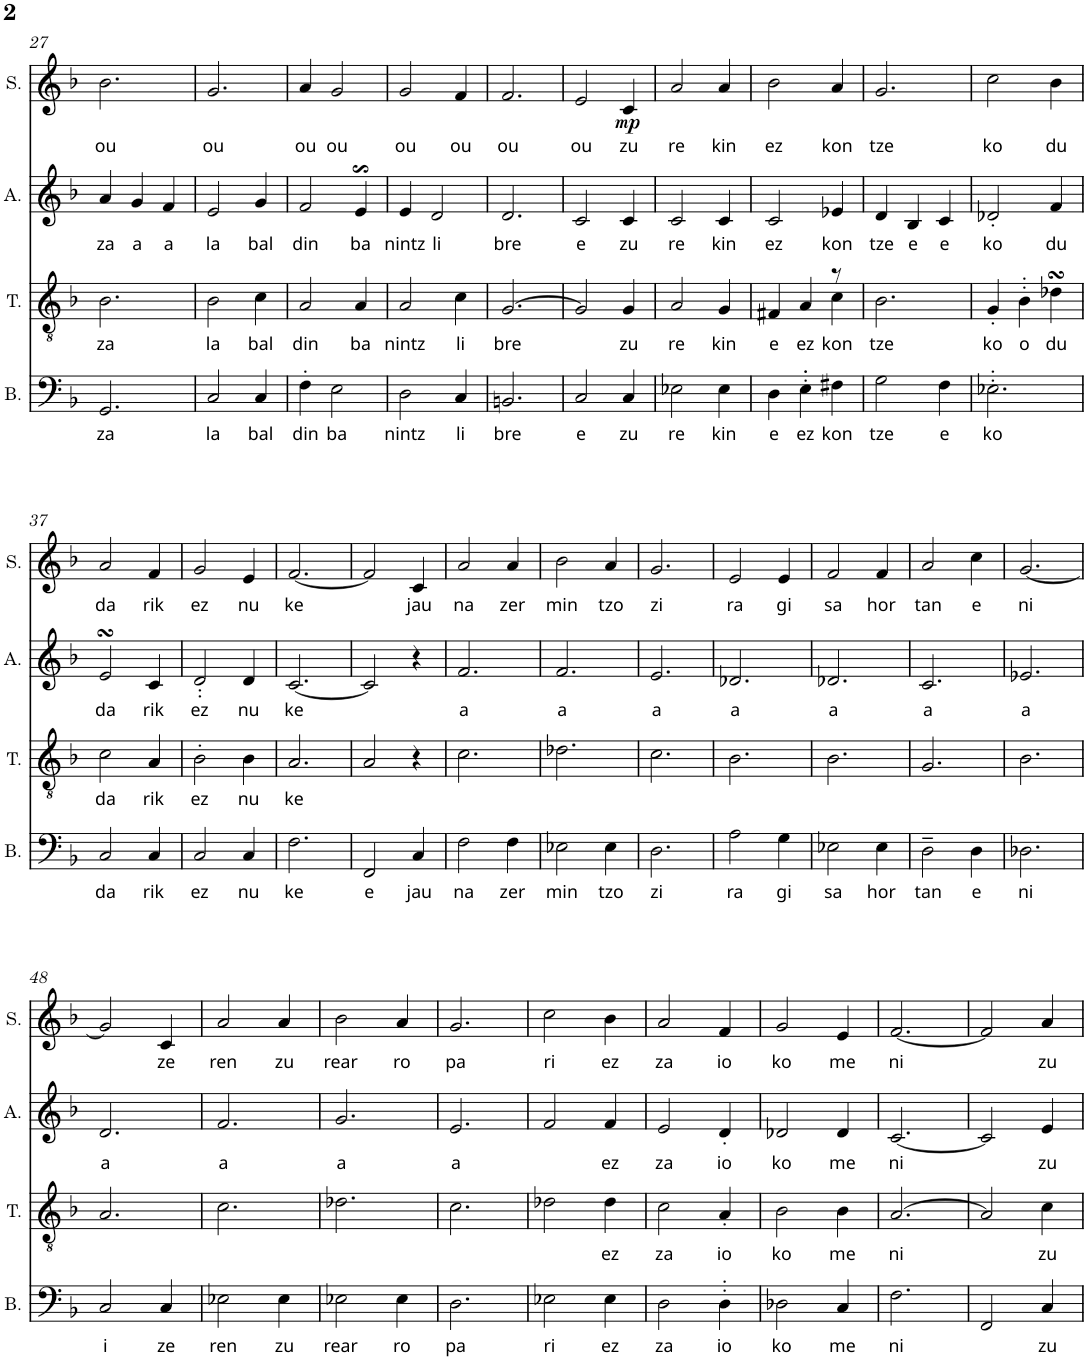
**kern	**text	**kern	**text	**kern	**text	**kern	**text	**dynam
*part4	*part4	*part3	*part3	*part2	*part2	*part1	*part1	*part1
*staff4	*staff4	*staff3	*staff3	*staff2	*staff2	*staff1	*staff1	*staff1
*I"Basse	*	*I"Ténor	*	*I"Alto	*	*I"Soprano	*	*
*I'B.	*	*I'T.	*	*I'A.	*	*I'S.	*	*
!!LO:PB:g=z
*clefF4	*	*clefGv2	*	*clefG2	*	*clefG2	*	*
*k[b-]	*	*k[b-]	*	*k[b-]	*	*k[b-]	*	*
*M3/4	*	*M3/4	*	*M3/4	*	*M3/4	*	*
=27	=27	=27	=27	=27	=27	=27	=27	=27
!	!LO:LY:b	!	!LO:LY:b	!	!LO:LY:b	!	!LO:LY:b	!
2.GG/	za	2.B-\	za	4a/	za	2.b-\	ou	.
!	!	!	!	!	!LO:LY:b	!	!	!
.	.	.	.	4g/	a	.	.	.
!	!	!	!	!	!LO:LY:b	!	!	!
.	.	.	.	4f/	a	.	.	.
=28	=28	=28	=28	=28	=28	=28	=28	=28
!	!LO:LY:b	!	!LO:LY:b	!	!LO:LY:b	!	!LO:LY:b	!
2C/	la	2B-\	la	2e/	la	2.g/	ou	.
!	!LO:LY:b	!	!LO:LY:b	!	!LO:LY:b	!	!	!
4C/	bal	4c\	bal	4g/	bal	.	.	.
=29	=29	=29	=29	=29	=29	=29	=29	=29
!	!LO:LY:b	!	!LO:LY:b	!	!LO:LY:b	!	!LO:LY:b	!
4F'\	din	2A/	din	2f/	din	4a/	ou	.
!	!LO:LY:b	!	!	!	!	!	!LO:LY:b	!
2E\	ba	.	.	.	.	2g/	ou	.
!	!	!	!LO:LY:b	!	!LO:LY:b	!	!	!
.	.	4A/	ba	4es$sS/	ba	.	.	.
=30	=30	=30	=30	=30	=30	=30	=30	=30
!	!LO:LY:b	!	!LO:LY:b	!	!LO:LY:b	!	!LO:LY:b	!
2D\	nintz	2A/	nintz	4e/	nintz	2g/	ou	.
!	!	!	!	!	!LO:LY:b	!	!	!
.	.	.	.	2d/	li	.	.	.
!	!LO:LY:b	!	!LO:LY:b	!	!	!	!LO:LY:b	!
4C/	li	4c\	li	.	.	4f/	ou	.
=31	=31	=31	=31	=31	=31	=31	=31	=31
!	!LO:LY:b	!	!LO:LY:b	!	!LO:LY:b	!	!LO:LY:b	!
2.BBn/	bre	[>2.G/	bre	2.d/	bre	2.f/	ou	.
=32	=32	=32	=32	=32	=32	=32	=32	=32
!	!LO:LY:b	!	!	!	!LO:LY:b	!	!LO:LY:b	!
2C/	e	2G/]	.	2c/	e	2e/	ou	.
!	!LO:LY:b	!	!LO:LY:b	!	!LO:LY:b	!	!LO:LY:b	!LO:DY:b
4C/	zu	4G/	zu	4c/	zu	4c/	zu	mp
=33	=33	=33	=33	=33	=33	=33	=33	=33
!	!LO:LY:b	!	!LO:LY:b	!	!LO:LY:b	!	!LO:LY:b	!
2E-X\	re	2A/	re	2c/	re	2a/	re	.
!	!LO:LY:b	!	!LO:LY:b	!	!LO:LY:b	!	!LO:LY:b	!
4E-\	kin	4G/	kin	4c/	kin	4a/	kin	.
=34	=34	=34	=34	=34	=34	=34	=34	=34
!	!LO:LY:b	!	!LO:LY:b	!	!LO:LY:b	!	!LO:LY:b	!
*	*	*^	*	*	*	*	*	*
4D\	e	4F#X/	2ryy	e	2c/	ez	2b-\	ez	.
!	!LO:LY:b	!	!	!LO:LY:b	!	!	!	!	!
4E'''\	ez	4A/	.	ez	.	.	.	.	.
!	!LO:LY:b	!	!	!LO:LY:b	!	!LO:LY:b	!	!LO:LY:b	!
4F#X\	kon	8r	4c\	kon	4e-X/	kon	4a/	kon	.
.	.	8ryy	.	.	.	.	.	.	.
*	*	*v	*v	*	*	*	*	*	*
=35	=35	=35	=35	=35	=35	=35	=35	=35
!	!LO:LY:b	!	!LO:LY:b	!	!LO:LY:b	!	!LO:LY:b	!
2G\	tze	2.B-\	tze	4d/	tze	2.g/	tze	.
!	!	!	!	!	!LO:LY:b	!	!	!
.	.	.	.	4B-/	e	.	.	.
!	!LO:LY:b	!	!	!	!LO:LY:b	!	!	!
4F\	e	.	.	4c/	e	.	.	.
=36	=36	=36	=36	=36	=36	=36	=36	=36
!	!LO:LY:b	!	!LO:LY:b	!	!LO:LY:b	!	!LO:LY:b	!
2.E-X''\	ko	4G'/	ko	2d-X'/	ko	2cc\	ko	.
!	!	!	!LO:LY:b	!	!	!	!	!
.	.	4B-''\	o	.	.	.	.	.
!	!	!	!LO:LY:b	!	!LO:LY:b	!	!LO:LY:b	!
.	.	4d-XsSSs\	du	4f/	du	4b-\	du	.
!!LO:LB:g=z
=37	=37	=37	=37	=37	=37	=37	=37	=37
!	!LO:LY:b	!	!LO:LY:b	!	!LO:LY:b	!	!LO:LY:b	!
2C/	da	2c\	da	2esSsS/	da	2a/	da	.
!	!LO:LY:b	!	!LO:LY:b	!	!LO:LY:b	!	!LO:LY:b	!
4C/	rik	4A/	rik	4c/	rik	4f/	rik	.
=38	=38	=38	=38	=38	=38	=38	=38	=38
!	!LO:LY:b	!	!LO:LY:b	!	!LO:LY:b	!	!LO:LY:b	!
2C/	ez	2B-'\	ez	2d''/	ez	2g/	ez	.
!	!LO:LY:b	!	!LO:LY:b	!	!LO:LY:b	!	!LO:LY:b	!
4C/	nu	4B-\	nu	4d/	nu	4e/	nu	.
=39	=39	=39	=39	=39	=39	=39	=39	=39
!	!LO:LY:b	!	!LO:LY:b	!	!LO:LY:b	!	!LO:LY:b	!
2.F\	ke	2.A/	ke	[2.c/	ke	[2.f/	ke	.
=40	=40	=40	=40	=40	=40	=40	=40	=40
!	!LO:LY:b	!	!	!	!	!	!	!
2FF/	e	2A/	.	2c/]	.	2f/]	.	.
!	!LO:LY:b	!	!	!	!	!	!LO:LY:b	!
4C/	jau	4r	.	4r	.	4c/	jau	.
=41	=41	=41	=41	=41	=41	=41	=41	=41
!	!LO:LY:b	!	!	!	!LO:LY:b	!	!LO:LY:b	!
2F\	na	2.c\	.	2.f/	a	2a/	na	.
!	!LO:LY:b	!	!	!	!	!	!LO:LY:b	!
4F\	zer	.	.	.	.	4a/	zer	.
=42	=42	=42	=42	=42	=42	=42	=42	=42
!	!LO:LY:b	!	!	!	!LO:LY:b	!	!LO:LY:b	!
2E-X\	min	2.d-X\	.	2.f/	a	2b-\	min	.
!	!LO:LY:b	!	!	!	!	!	!LO:LY:b	!
4E-\	tzo	.	.	.	.	4a/	tzo	.
=43	=43	=43	=43	=43	=43	=43	=43	=43
!	!LO:LY:b	!	!	!	!LO:LY:b	!	!LO:LY:b	!
2.D\	zi	2.c\	.	2.e/	a	2.g/	zi	.
=44	=44	=44	=44	=44	=44	=44	=44	=44
!	!LO:LY:b	!	!	!	!LO:LY:b	!	!LO:LY:b	!
2A\	ra	2.B-\	.	2.d-X/	a	2e/	ra	.
!	!LO:LY:b	!	!	!	!	!	!LO:LY:b	!
4G\	gi	.	.	.	.	4e/	gi	.
=45	=45	=45	=45	=45	=45	=45	=45	=45
!	!LO:LY:b	!	!	!	!LO:LY:b	!	!LO:LY:b	!
2E-X\	sa	2.B-\	.	2.d-X/	a	2f/	sa	.
!	!LO:LY:b	!	!	!	!	!	!LO:LY:b	!
4E-\	hor	.	.	.	.	4f/	hor	.
=46	=46	=46	=46	=46	=46	=46	=46	=46
!	!LO:LY:b	!	!	!	!LO:LY:b	!	!LO:LY:b	!
2D~\	tan	2.G/	.	2.c/	a	2a/	tan	.
!	!LO:LY:b	!	!	!	!	!	!LO:LY:b	!
4D\	e	.	.	.	.	4cc\	e	.
=47	=47	=47	=47	=47	=47	=47	=47	=47
!	!LO:LY:b	!	!	!	!LO:LY:b	!	!LO:LY:b	!
2.D-X\	ni	2.B-\	.	2.e-X/	a	[<2.g/	ni	.
!!LO:LB:g=z
=48	=48	=48	=48	=48	=48	=48	=48	=48
!	!LO:LY:b	!	!	!	!LO:LY:b	!	!	!
2C/	i	2.A/	.	2.d/	a	2g/]	.	.
!	!LO:LY:b	!	!	!	!	!	!LO:LY:b	!
4C/	ze	.	.	.	.	4c/	ze	.
=49	=49	=49	=49	=49	=49	=49	=49	=49
!	!LO:LY:b	!	!	!	!LO:LY:b	!	!LO:LY:b	!
2E-X\	ren	2.c\	.	2.f/	a	2a/	ren	.
!	!LO:LY:b	!	!	!	!	!	!LO:LY:b	!
4E-\	zu	.	.	.	.	4a/	zu	.
=50	=50	=50	=50	=50	=50	=50	=50	=50
!	!LO:LY:b	!	!	!	!LO:LY:b	!	!LO:LY:b	!
2E-X\	rear	2.d-X\	.	2.g/	a	2b-\	rear	.
!	!LO:LY:b	!	!	!	!	!	!LO:LY:b	!
4E-\	ro	.	.	.	.	4a/	ro	.
=51	=51	=51	=51	=51	=51	=51	=51	=51
!	!LO:LY:b	!	!	!	!LO:LY:b	!	!LO:LY:b	!
2.D\	pa	2.c\	.	2.e/	a	2.g/	pa	.
=52	=52	=52	=52	=52	=52	=52	=52	=52
!	!LO:LY:b	!	!	!	!	!	!LO:LY:b	!
2E-X\	ri	2d-X\	.	2f/	.	2cc\	ri	.
!	!LO:LY:b	!	!LO:LY:b	!	!LO:LY:b	!	!LO:LY:b	!
4E-\	ez	4d-\	ez	4f/	ez	4b-\	ez	.
=53	=53	=53	=53	=53	=53	=53	=53	=53
!	!LO:LY:b	!	!LO:LY:b	!	!LO:LY:b	!	!LO:LY:b	!
2D\	za	2c\	za	2e/	za	2a/	za	.
!	!LO:LY:b	!	!LO:LY:b	!	!LO:LY:b	!	!LO:LY:b	!
4D''\	io	4A'/	io	4d'/	io	4f/	io	.
=54	=54	=54	=54	=54	=54	=54	=54	=54
!	!LO:LY:b	!	!LO:LY:b	!	!LO:LY:b	!	!LO:LY:b	!
2D-X\	ko	2B-\	ko	2d-X/	ko	2g/	ko	.
!	!LO:LY:b	!	!LO:LY:b	!	!LO:LY:b	!	!LO:LY:b	!
4C/	me	4B-\	me	4d-/	me	4e/	me	.
=55	=55	=55	=55	=55	=55	=55	=55	=55
!	!LO:LY:b	!	!LO:LY:b	!	!LO:LY:b	!	!LO:LY:b	!
2.F\	ni	[>2.A/	ni	[<2.c/	ni	[<2.f/	ni	.
=56	=56	=56	=56	=56	=56	=56	=56	=56
2FF/	.	2A/]	.	2c/]	.	2f/]	.	.
!	!LO:LY:b	!	!LO:LY:b	!	!LO:LY:b	!	!LO:LY:b	!
4C/	zu	4c\	zu	4e/	zu	4a/	zu	.
=	=	=	=	=	=	=	=	=
*-	*-	*-	*-	*-	*-	*-	*-	*-
